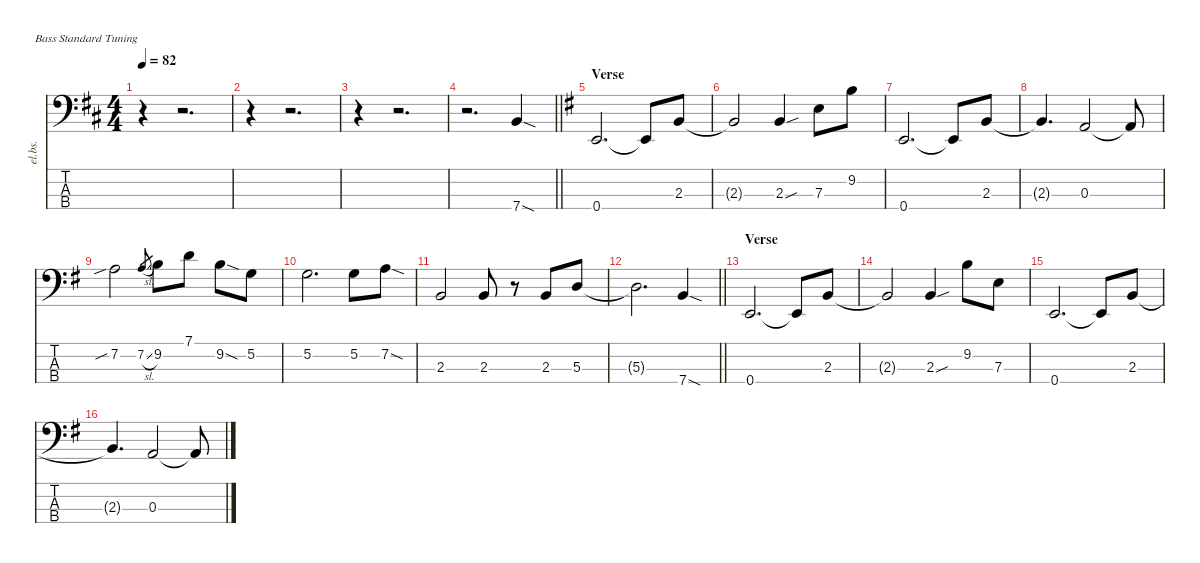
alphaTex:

\defaultSystemsLayout 4
\hideDynamics
\bracketExtendMode nobrackets
\track ("Bass" "el.bs.") {instrument electricbassfinger}
\staff {score tabs}
\tuning (G2 D2 A1 E1)
\ts (4 4)
\tempo 82
\clef f4
\ks d
r.4{dy f} r.2{d} |
r.4 r.2{d} |
r.4 r.2{d} |
\barLineRight lightlight
r.2{d} 7.4{sod acc forcenatural}.4 |
\section ("" "Verse")
\ks eminor
0.4{acc forcenatural}.2{d} 0.4{t acc forcenatural}.8 2.3{acc forcenatural}.8 |
2.3{t acc forcenatural}.2 2.3{sou acc forcenatural}.4 7.3{acc forcenatural}.8 9.2{acc forcenatural}.8 |
0.4{acc forcenatural}.2{d} 0.4{t acc forcenatural}.8 2.3{acc forcenatural}.8 |
2.3{t acc forcenatural}.4{d} 0.3{acc forcenatural}.2 0.3{t acc forcenatural}.8 |
7.2{sib acc forcenatural}.2 7.2{sl acc forcenatural}.8{gr dy mf} 9.2{acc forcenatural}.8{dy f} 7.1{acc forcenatural}.8 9.2{sod acc forcenatural}.8 5.2{acc forcenatural}.8 |
5.2{acc forcenatural}.2{d} 5.2{acc forcenatural}.8 7.2{sod acc forcenatural}.8 |
2.3{acc forcenatural}.2 2.3{acc forcenatural}.8 r.8 2.3{acc forcenatural}.8 5.3{acc forcenatural}.8 |
\barLineRight lightlight
5.3{t acc forcenatural}.2{d} 7.4{sod acc forcenatural}.4 |
\section ("" "Verse")
0.4{acc forcenatural}.2{d} 0.4{t acc forcenatural}.8 2.3{acc forcenatural}.8 |
2.3{t acc forcenatural}.2 2.3{sou acc forcenatural}.4 9.2{acc forcenatural}.8 7.3{acc forcenatural}.8 |
0.4{acc forcenatural}.2{d} 0.4{t acc forcenatural}.8 2.3{acc forcenatural}.8 |
2.3{t acc forcenatural}.4{d} 0.3{acc forcenatural}.2 0.3{t acc forcenatural}.8
